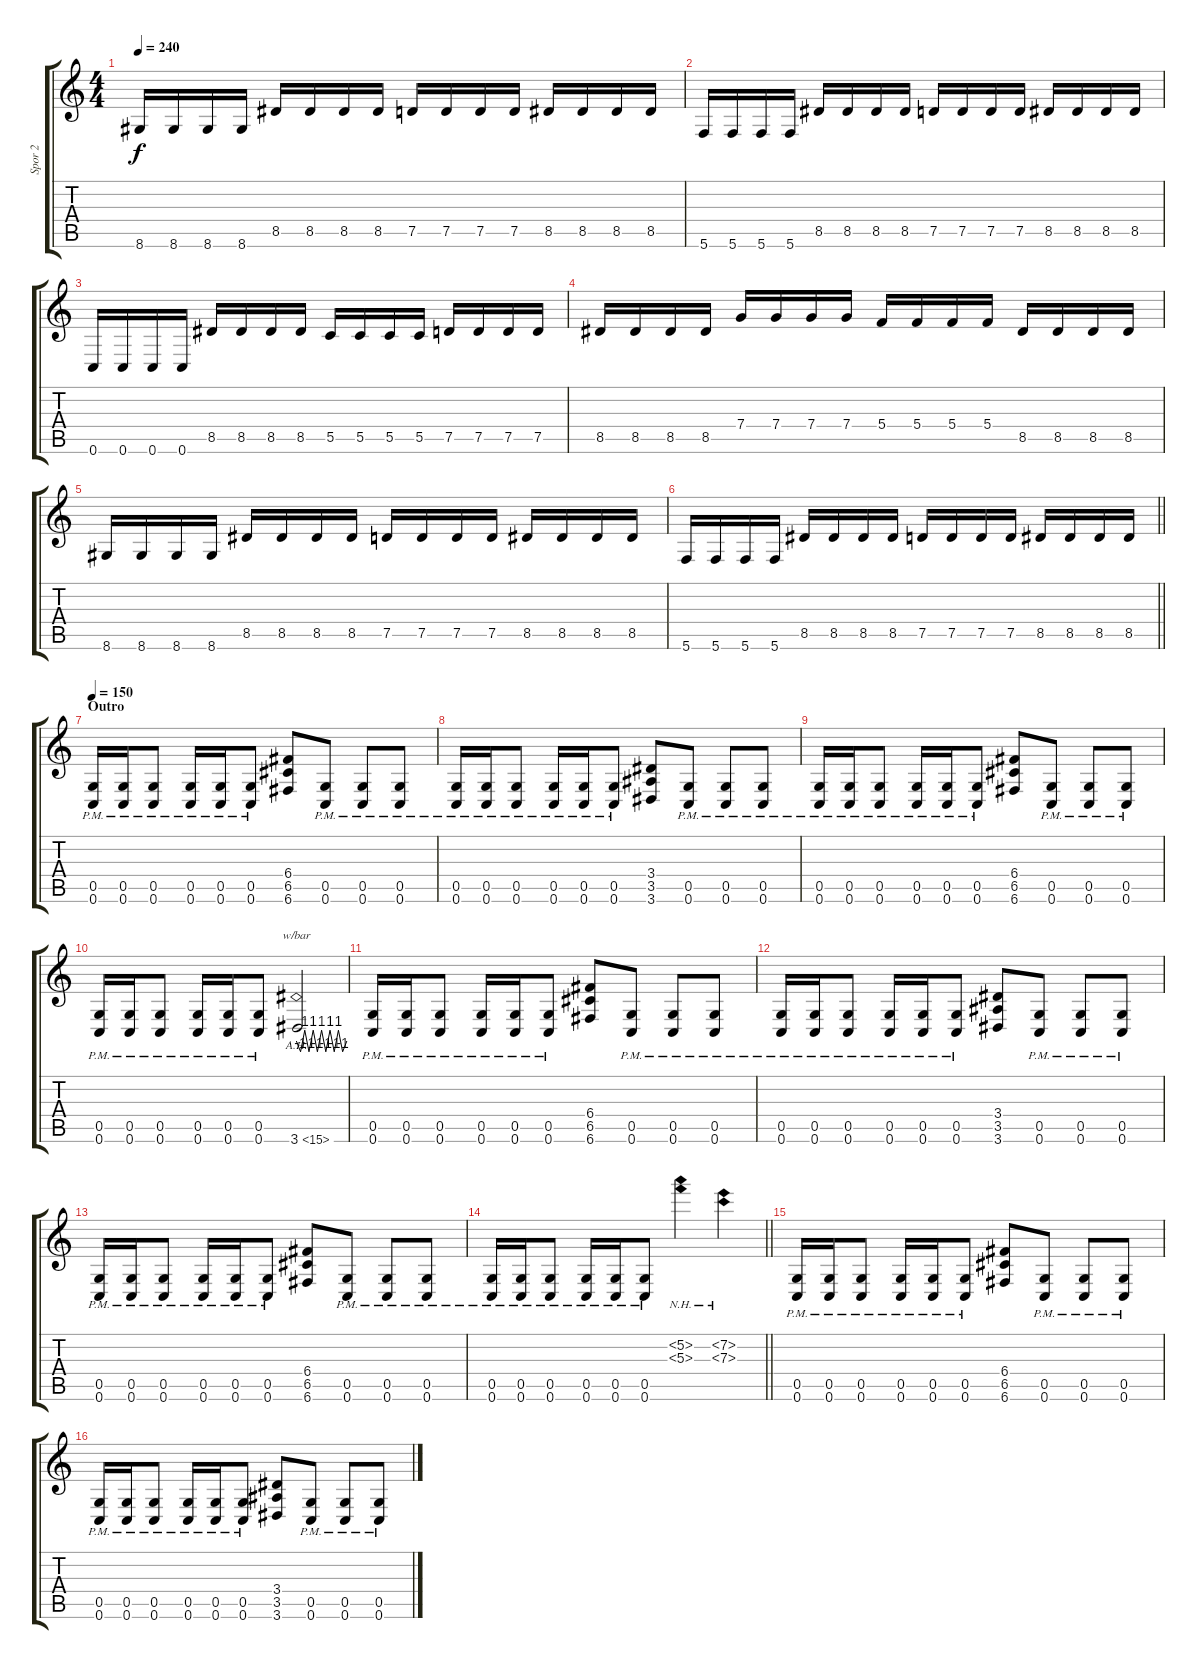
\track ("Spor 2" "Spor 2") {instrument distortionguitar}
\staff {score tabs}
\tuning (D4 A3 F3 C3 G2 C2) {hide}
\ts (4 4)
\tempo 240
\clef g2
\ks c
8.6.16{dy f} 8.6.16 8.6.16 8.6.16 8.5.16 8.5.16 8.5.16 8.5.16 7.5.16 7.5.16 7.5.16 7.5.16 8.5.16 8.5.16 8.5.16 8.5.16 |
5.6.16 5.6.16 5.6.16 5.6.16 8.5.16 8.5.16 8.5.16 8.5.16 7.5.16 7.5.16 7.5.16 7.5.16 8.5.16 8.5.16 8.5.16 8.5.16 |
0.6.16 0.6.16 0.6.16 0.6.16 8.5.16 8.5.16 8.5.16 8.5.16 5.5.16 5.5.16 5.5.16 5.5.16 7.5.16 7.5.16 7.5.16 7.5.16 |
8.5.16 8.5.16 8.5.16 8.5.16 7.4.16 7.4.16 7.4.16 7.4.16 5.4.16 5.4.16 5.4.16 5.4.16 8.5.16 8.5.16 8.5.16 8.5.16 |
8.6.16 8.6.16 8.6.16 8.6.16 8.5.16 8.5.16 8.5.16 8.5.16 7.5.16 7.5.16 7.5.16 7.5.16 8.5.16 8.5.16 8.5.16 8.5.16 |
\barLineRight lightlight
5.6.16 5.6.16 5.6.16 5.6.16 8.5.16 8.5.16 8.5.16 8.5.16 7.5.16 7.5.16 7.5.16 7.5.16 8.5.16 8.5.16 8.5.16 8.5.16 |
\section ("" "Outro")
\tempo 150
(0.5{pm} 0.6{pm}).16 (0.5{pm} 0.6{pm}).16 (0.5{pm} 0.6{pm}).8 (0.5{pm} 0.6{pm}).16 (0.5{pm} 0.6{pm}).16 (0.5{pm} 0.6{pm}).8 (6.4 6.5 6.6).8 (0.5{pm} 0.6{pm}).8 (0.5{pm} 0.6{pm}).8 (0.5{pm} 0.6{pm}).8 |
(0.5{pm} 0.6{pm}).16 (0.5{pm} 0.6{pm}).16 (0.5{pm} 0.6{pm}).8 (0.5{pm} 0.6{pm}).16 (0.5{pm} 0.6{pm}).16 (0.5{pm} 0.6{pm}).8 (3.4 3.5 3.6).8 (0.5{pm} 0.6{pm}).8 (0.5{pm} 0.6{pm}).8 (0.5{pm} 0.6{pm}).8 |
(0.5{pm} 0.6{pm}).16 (0.5{pm} 0.6{pm}).16 (0.5{pm} 0.6{pm}).8 (0.5{pm} 0.6{pm}).16 (0.5{pm} 0.6{pm}).16 (0.5{pm} 0.6{pm}).8 (6.4 6.5 6.6).8 (0.5{pm} 0.6{pm}).8 (0.5{pm} 0.6{pm}).8 (0.5{pm} 0.6{pm}).8 |
(0.5{pm} 0.6{pm}).16 (0.5{pm} 0.6{pm}).16 (0.5{pm} 0.6{pm}).8 (0.5{pm} 0.6{pm}).16 (0.5{pm} 0.6{pm}).16 (0.5{pm} 0.6{pm}).8 3.6{ah 12}.2{tbe (custom default 0 0 5 -4 10 4 15 -4 20 4 25 -4 30 4 35 -4 40 4 45 -4 50 4 55 -4 60 0)} |
(0.5{pm} 0.6{pm}).16 (0.5{pm} 0.6{pm}).16 (0.5{pm} 0.6{pm}).8 (0.5{pm} 0.6{pm}).16 (0.5{pm} 0.6{pm}).16 (0.5{pm} 0.6{pm}).8 (6.4 6.5 6.6).8 (0.5{pm} 0.6{pm}).8 (0.5{pm} 0.6{pm}).8 (0.5{pm} 0.6{pm}).8 |
(0.5{pm} 0.6{pm}).16 (0.5{pm} 0.6{pm}).16 (0.5{pm} 0.6{pm}).8 (0.5{pm} 0.6{pm}).16 (0.5{pm} 0.6{pm}).16 (0.5{pm} 0.6{pm}).8 (3.4 3.5 3.6).8 (0.5{pm} 0.6{pm}).8 (0.5{pm} 0.6{pm}).8 (0.5{pm} 0.6{pm}).8 |
(0.5{pm} 0.6{pm}).16 (0.5{pm} 0.6{pm}).16 (0.5{pm} 0.6{pm}).8 (0.5{pm} 0.6{pm}).16 (0.5{pm} 0.6{pm}).16 (0.5{pm} 0.6{pm}).8 (6.4 6.5 6.6).8 (0.5{pm} 0.6{pm}).8 (0.5{pm} 0.6{pm}).8 (0.5{pm} 0.6{pm}).8 |
\barLineRight lightlight
(0.5{pm} 0.6{pm}).16 (0.5{pm} 0.6{pm}).16 (0.5{pm} 0.6{pm}).8 (0.5{pm} 0.6{pm}).16 (0.5{pm} 0.6{pm}).16 (0.5{pm} 0.6{pm}).8 (5.2{nh} 5.3{nh}).4 (7.2{nh} 7.3{nh}).4 |
\section ("" "")
(0.5{pm} 0.6{pm}).16 (0.5{pm} 0.6{pm}).16 (0.5{pm} 0.6{pm}).8 (0.5{pm} 0.6{pm}).16 (0.5{pm} 0.6{pm}).16 (0.5{pm} 0.6{pm}).8 (6.4 6.5 6.6).8 (0.5{pm} 0.6{pm}).8 (0.5{pm} 0.6{pm}).8 (0.5{pm} 0.6{pm}).8 |
(0.5{pm} 0.6{pm}).16 (0.5{pm} 0.6{pm}).16 (0.5{pm} 0.6{pm}).8 (0.5{pm} 0.6{pm}).16 (0.5{pm} 0.6{pm}).16 (0.5{pm} 0.6{pm}).8 (3.4 3.5 3.6).8 (0.5{pm} 0.6{pm}).8 (0.5{pm} 0.6{pm}).8 (0.5{pm} 0.6{pm}).8
